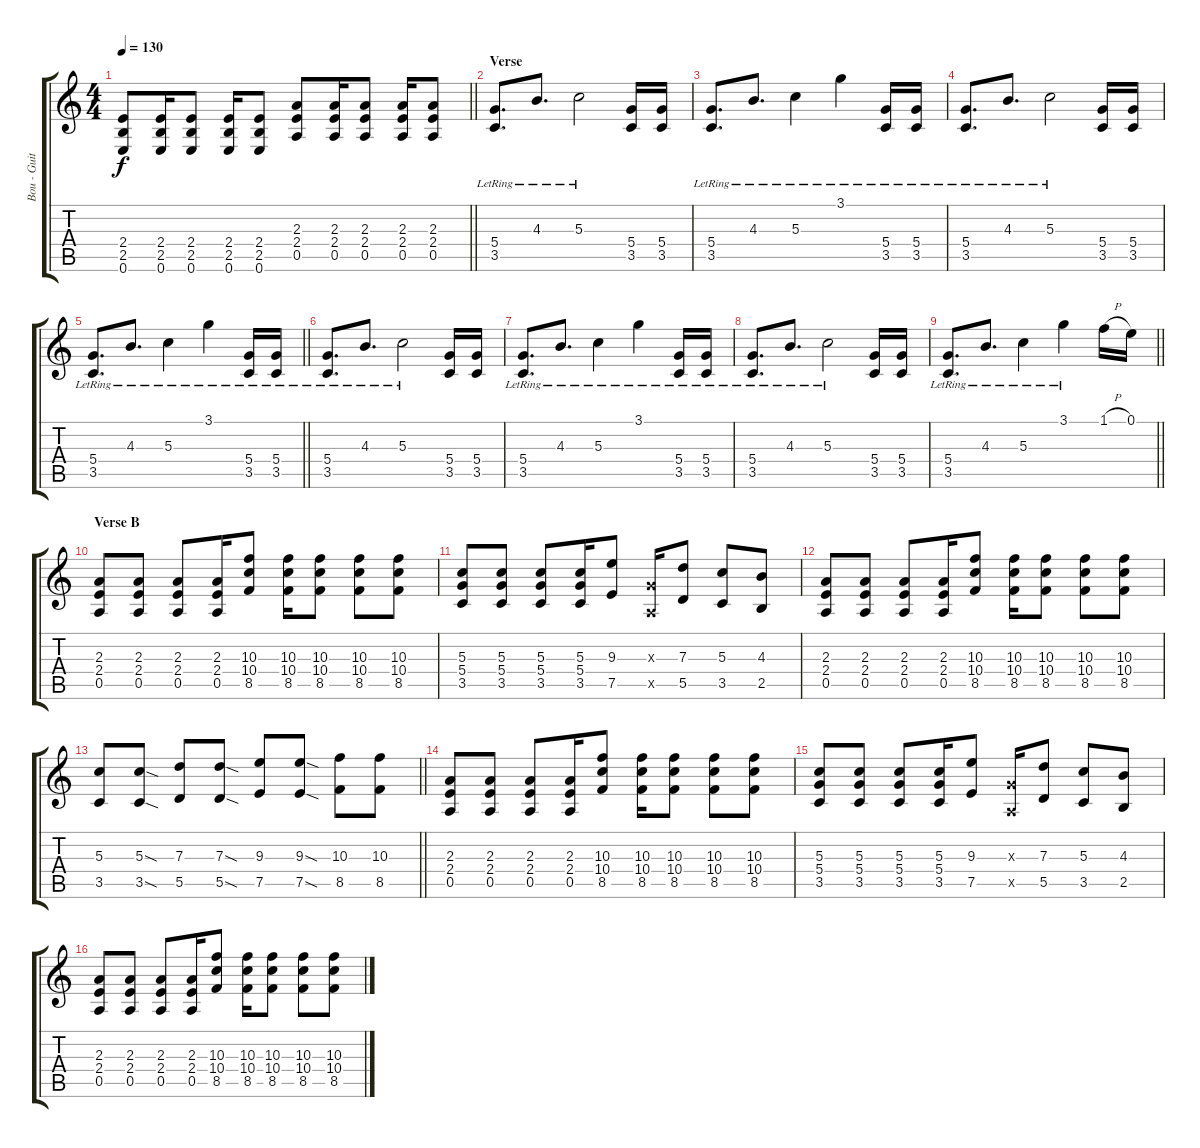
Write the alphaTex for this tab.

\track ("Bou - Guitar 2" "Bou - Guit") {instrument overdrivenguitar}
\staff {score tabs}
\tuning (E4 B3 G3 D3 A2 E2) {hide}
\ts (4 4)
\tempo 130
\clef g2
\barLineRight lightlight
\ks c
(2.4 2.5 0.6).8{dy f} (2.4 2.5 0.6).16 (2.4 2.5 0.6).8 (2.4 2.5 0.6).16 (2.4 2.5 0.6).8 (2.3 2.4 0.5).8 (2.3 2.4 0.5).16 (2.3 2.4 0.5).8 (2.3 2.4 0.5).16 (2.3 2.4 0.5).8 |
\section ("" "Verse")
(5.4{lr} 3.5{lr}).8{d} 4.3{lr}.8{d} 5.3{lr}.2 (5.4 3.5).16 (5.4 3.5).16 |
(5.4{lr} 3.5{lr}).8{d} 4.3{lr}.8{d} 5.3{lr}.4 3.1{lr}.4 (5.4{lr} 3.5{lr}).16 (5.4{lr} 3.5{lr}).16 |
(5.4{lr} 3.5{lr}).8{d} 4.3{lr}.8{d} 5.3{lr}.2 (5.4 3.5).16 (5.4 3.5).16 |
\barLineRight lightlight
(5.4{lr} 3.5{lr}).8{d} 4.3{lr}.8{d} 5.3{lr}.4 3.1{lr}.4 (5.4{lr} 3.5{lr}).16 (5.4{lr} 3.5{lr}).16 |
(5.4{lr} 3.5{lr}).8{d} 4.3{lr}.8{d} 5.3{lr}.2 (5.4 3.5).16 (5.4 3.5).16 |
(5.4{lr} 3.5{lr}).8{d} 4.3{lr}.8{d} 5.3{lr}.4 3.1{lr}.4 (5.4{lr} 3.5{lr}).16 (5.4{lr} 3.5{lr}).16 |
(5.4{lr} 3.5{lr}).8{d} 4.3{lr}.8{d} 5.3{lr}.2 (5.4 3.5).16 (5.4 3.5).16 |
\barLineRight lightlight
(5.4{lr} 3.5{lr}).8{d} 4.3{lr}.8{d} 5.3{lr}.4 3.1{lr}.4 1.1{h}.16 0.1.16 |
\section ("" "Verse B")
(2.3 2.4 0.5).8 (2.3 2.4 0.5).8 (2.3 2.4 0.5).8 (2.3 2.4 0.5).16 (10.3 10.4 8.5).8 (10.3 10.4 8.5).16 (10.3 10.4 8.5).8 (10.3 10.4 8.5).8 (10.3 10.4 8.5).8 |
(5.3 5.4 3.5).8 (5.3 5.4 3.5).8 (5.3 5.4 3.5).8 (5.3 5.4 3.5).16 (9.3 7.5).8 (0.3{x} 0.5{x}).16 (7.3 5.5).8 (5.3 3.5).8 (4.3 2.5).8 |
(2.3 2.4 0.5).8 (2.3 2.4 0.5).8 (2.3 2.4 0.5).8 (2.3 2.4 0.5).16 (10.3 10.4 8.5).8 (10.3 10.4 8.5).16 (10.3 10.4 8.5).8 (10.3 10.4 8.5).8 (10.3 10.4 8.5).8 |
\barLineRight lightlight
(5.3 3.5).8 (5.3{sod} 3.5{sod}).8 (7.3 5.5).8 (7.3{sod} 5.5{sod}).8 (9.3 7.5).8 (9.3{sod} 7.5{sod}).8 (10.3 8.5).8 (10.3 8.5).8 |
(2.3 2.4 0.5).8 (2.3 2.4 0.5).8 (2.3 2.4 0.5).8 (2.3 2.4 0.5).16 (10.3 10.4 8.5).8 (10.3 10.4 8.5).16 (10.3 10.4 8.5).8 (10.3 10.4 8.5).8 (10.3 10.4 8.5).8 |
(5.3 5.4 3.5).8 (5.3 5.4 3.5).8 (5.3 5.4 3.5).8 (5.3 5.4 3.5).16 (9.3 7.5).8 (0.3{x} 0.5{x}).16 (7.3 5.5).8 (5.3 3.5).8 (4.3 2.5).8 |
(2.3 2.4 0.5).8 (2.3 2.4 0.5).8 (2.3 2.4 0.5).8 (2.3 2.4 0.5).16 (10.3 10.4 8.5).8 (10.3 10.4 8.5).16 (10.3 10.4 8.5).8 (10.3 10.4 8.5).8 (10.3 10.4 8.5).8
